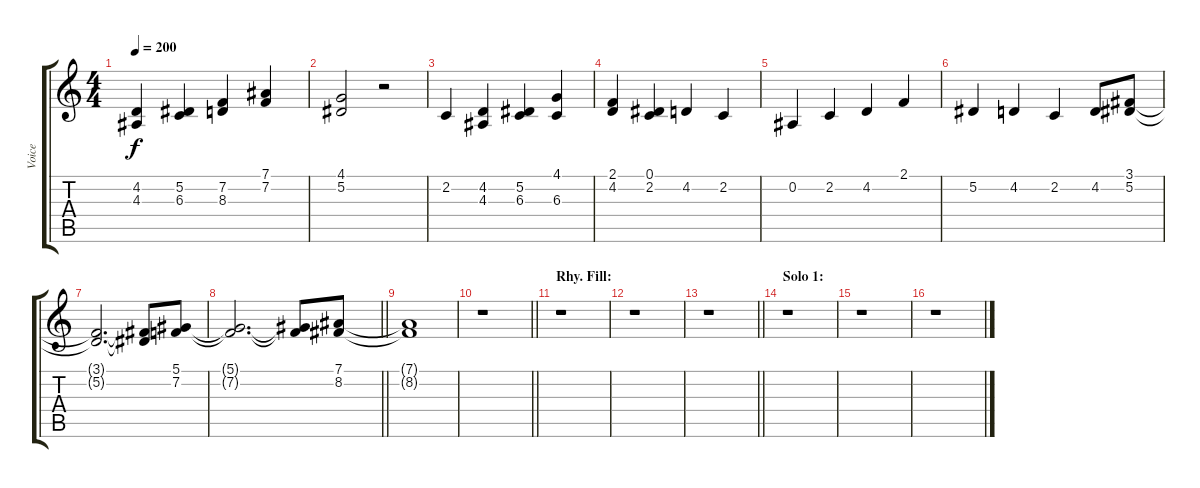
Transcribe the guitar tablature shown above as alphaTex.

\track ("Voice" "Voice") {instrument lead2sawtooth}
\staff {score tabs}
\tuning (Eb4 Bb3 Gb3 Db3 Ab2 Eb2) {hide}
\ts (4 4)
\tempo 200
\clef g2
\ks c
(4.2 4.3).4{dy f} (5.2 6.3).4 (7.2 8.3).4 (7.1 7.2).4 |
(4.1 5.2).2 r.2 |
2.2.4 (4.2 4.3).4 (5.2 6.3).4 (4.1 6.3).4 |
(2.1 4.2).4 (0.1 2.2).4 4.2.4 2.2.4 |
0.2.4 2.2.4 4.2.4 2.1.4 |
5.2.4 4.2.4 2.2.4 4.2.8 (3.1 5.2).8 |
(3.1{t} 5.2{t}).2{d} (3.1{t} 5.2{t}).8 (5.1 7.2).8 |
\barLineRight lightlight
(5.1{t} 7.2{t}).2{d} (5.1{t} 7.2{t}).8 (7.1 8.2).8 |
(7.1{t} 8.2{t}).1 |
\barLineRight lightlight
r.1 |
\section ("" "Rhy. Fill:")
r.1 |
r.1 |
\barLineRight lightlight
r.1 |
\section ("" "Solo 1:")
r.1 |
r.1 |
r.1
